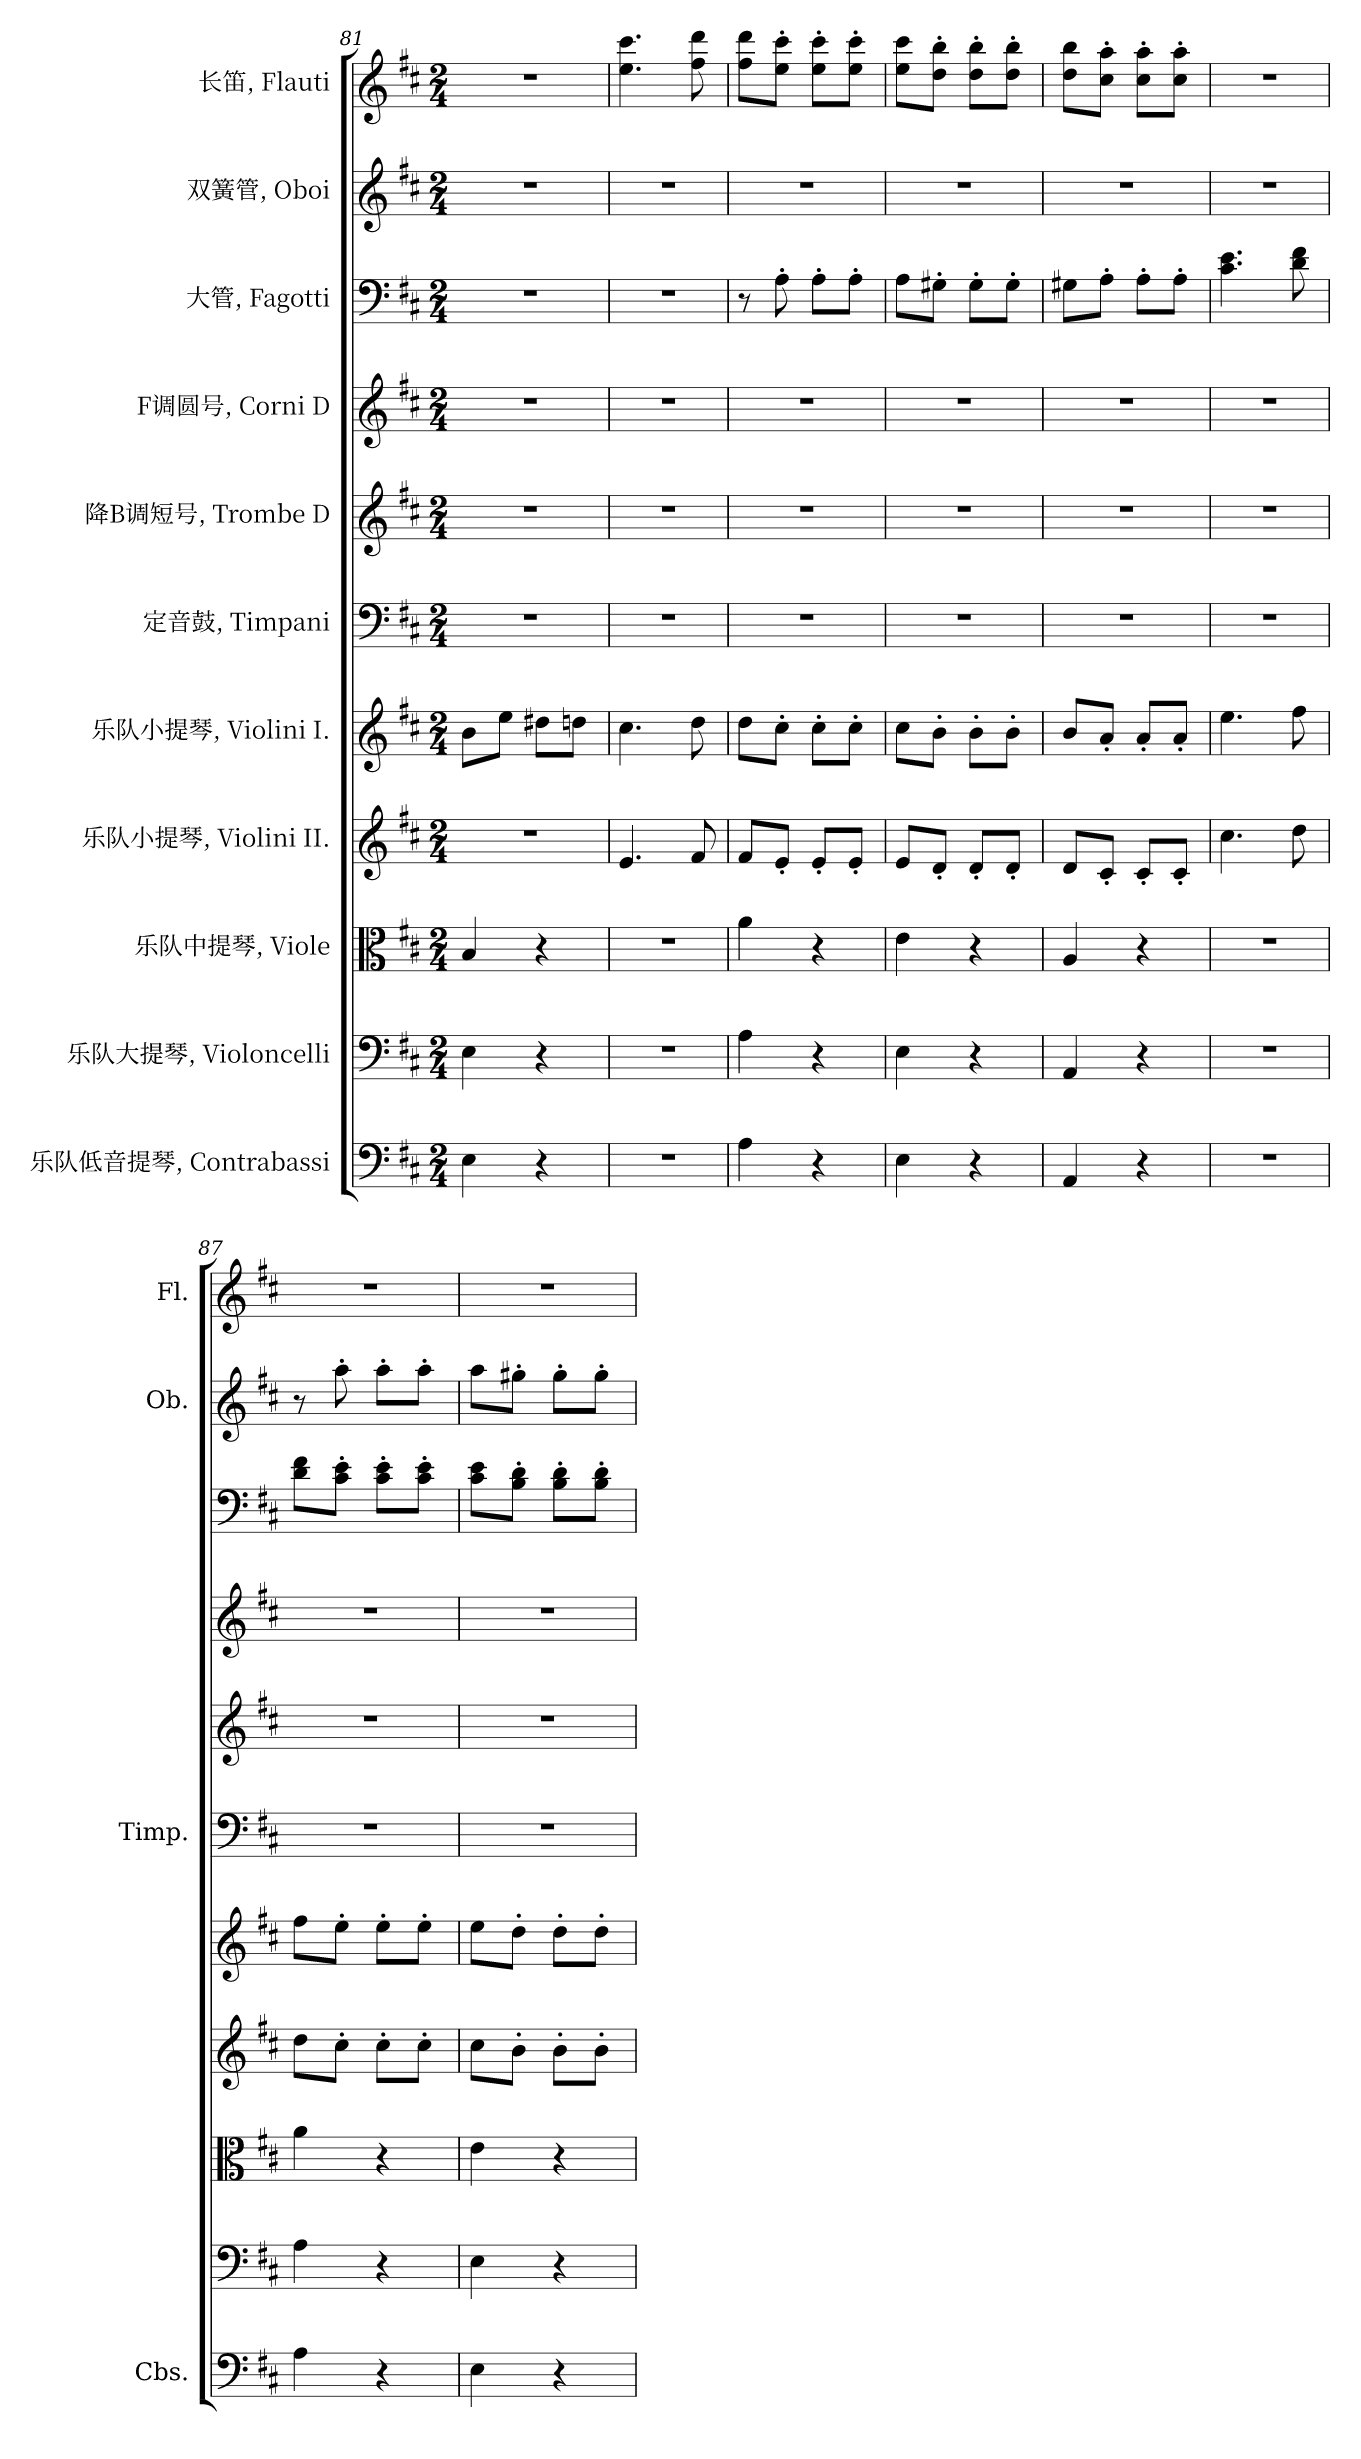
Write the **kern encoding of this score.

**kern	**kern	**kern	**kern	**kern	**kern	**kern	**kern	**kern	**kern	**kern
*part11	*part10	*part9	*part8	*part7	*part6	*part5	*part4	*part3	*part2	*part1
*staff11	*staff10	*staff9	*staff8	*staff7	*staff6	*staff5	*staff4	*staff3	*staff2	*staff1
*I"乐队低音提琴, Contrabassi	*I"乐队大提琴, Violoncelli	*I"乐队中提琴, Viole	*I"乐队小提琴, Violini II.	*I"乐队小提琴, Violini I.	*I"定音鼓, Timpani	*I"降B调短号, Trombe D	*I"F调圆号, Corni D	*I"大管, Fagotti	*I"双簧管, Oboi	*I"长笛, Flauti
*I'Cbs.	*	*	*	*	*I'Timp.	*	*	*	*I'Ob.	*I'Fl.
!!LO:PB:g=z
*clefF4	*clefF4	*clefC3	*clefG2	*clefG2	*clefF4	*clefG2	*clefG2	*clefF4	*clefG2	*clefG2
*ITrd7c12	*	*	*	*	*	*ITrd1c2	*ITrd4c7	*	*	*
*k[f#c#]	*k[f#c#]	*k[f#c#]	*k[f#c#]	*k[f#c#]	*k[f#c#]	*k[]	*k[f#]	*k[f#c#]	*k[f#c#]	*k[f#c#]
*M2/4	*M2/4	*M2/4	*M2/4	*M2/4	*M2/4	*M2/4	*M2/4	*M2/4	*M2/4	*M2/4
=81	=81	=81	=81	=81	=81	=81	=81	=81	=81	=81
4EE\	4E\	4B/	2r	8b\L	2r	2r	2r	2r	2r	2r
.	.	.	.	8ee\J	.	.	.	.	.	.
4r	4r	4r	.	8dd#X\L	.	.	.	.	.	.
.	.	.	.	8ddn\J	.	.	.	.	.	.
=82	=82	=82	=82	=82	=82	=82	=82	=82	=82	=82
2r	2r	2r	4.e/	4.cc#\	2r	2r	2r	2r	2r	4.ee\ 4.ccc#\
.	.	.	8f#/	8dd\	.	.	.	.	.	8ff#\ 8ddd\
=83	=83	=83	=83	=83	=83	=83	=83	=83	=83	=83
4AA\	4A\	4a\	8f#/L	8dd\L	2r	2r	2r	8r	2r	8ff#\ 8ddd\L
.	.	.	8e'/J	8cc#'\J	.	.	.	8A'\	.	8ee\' 8ccc#\'J
4r	4r	4r	8e'/L	8cc#'\L	.	.	.	8A'\L	.	8ee\' 8ccc#\'L
.	.	.	8e'/J	8cc#'\J	.	.	.	8A'\J	.	8ee\' 8ccc#\'J
=84	=84	=84	=84	=84	=84	=84	=84	=84	=84	=84
4EE\	4E\	4e\	8e/L	8cc#\L	2r	2r	2r	8A\L	2r	8ee\ 8ccc#\L
.	.	.	8d'/J	8b'\J	.	.	.	8G#X'\J	.	8dd\' 8bb\'J
4r	4r	4r	8d'/L	8b'\L	.	.	.	8G#'\L	.	8dd\' 8bb\'L
.	.	.	8d'/J	8b'\J	.	.	.	8G#'\J	.	8dd\' 8bb\'J
=85	=85	=85	=85	=85	=85	=85	=85	=85	=85	=85
4AAA/	4AA/	4A/	8d/L	8b/L	2r	2r	2r	8G#X\L	2r	8dd\ 8bb\L
.	.	.	8c#'/J	8a'/J	.	.	.	8A'\J	.	8cc#\' 8aa\'J
4r	4r	4r	8c#'/L	8a'/L	.	.	.	8A'\L	.	8cc#\' 8aa\'L
.	.	.	8c#'/J	8a'/J	.	.	.	8A'\J	.	8cc#\' 8aa\'J
=86	=86	=86	=86	=86	=86	=86	=86	=86	=86	=86
2r	2r	2r	4.cc#\	4.ee\	2r	2r	2r	4.c#\ 4.e\	2r	2r
.	.	.	8dd\	8ff#\	.	.	.	8d\ 8f#\	.	.
=87	=87	=87	=87	=87	=87	=87	=87	=87	=87	=87
4AA\	4A\	4a\	8dd\L	8ff#\L	2r	2r	2r	8d\ 8f#\L	8r	2r
.	.	.	8cc#'\J	8ee'\J	.	.	.	8c#\' 8e\'J	8aa'\	.
4r	4r	4r	8cc#'\L	8ee'\L	.	.	.	8c#\' 8e\'L	8aa'\L	.
.	.	.	8cc#'\J	8ee'\J	.	.	.	8c#\' 8e\'J	8aa'\J	.
!!LO:PB:g=z
=88	=88	=88	=88	=88	=88	=88	=88	=88	=88	=88
4EE\	4E\	4e\	8cc#\L	8ee\L	2r	2r	2r	8c#\ 8e\L	8aa\L	2r
.	.	.	8b'\J	8dd'\J	.	.	.	8B\' 8d\'J	8gg#X'\J	.
4r	4r	4r	8b'\L	8dd'\L	.	.	.	8B\' 8d\'L	8gg#'\L	.
.	.	.	8b'\J	8dd'\J	.	.	.	8B\' 8d\'J	8gg#'\J	.
=	=	=	=	=	=	=	=	=	=	=
*-	*-	*-	*-	*-	*-	*-	*-	*-	*-	*-
